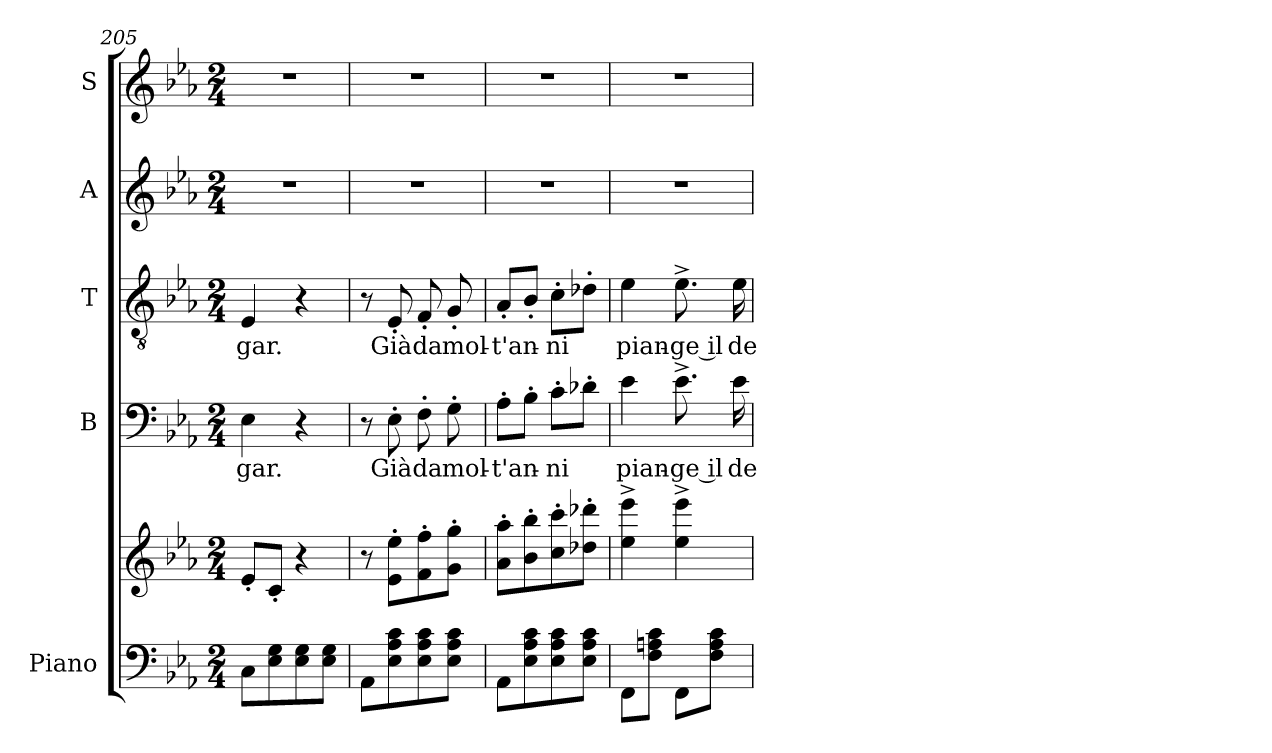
**kern	**kern	**kern	**text	**kern	**text	**kern	**kern
*part5	*part5	*part4	*part4	*part3	*part3	*part2	*part1
*staff6	*staff5	*staff4	*staff4	*staff3	*staff3	*staff2	*staff1
*I"Piano	*	*I"B	*	*I"T	*	*I"A	*I"S
*I'Pno	*	*I'B	*	*I'T	*	*I'A	*I'S
*clefF4	*clefG2	*clefF4	*	*clefGv2	*	*clefG2	*clefG2
*k[b-e-a-]	*k[b-e-a-]	*k[b-e-a-]	*	*k[b-e-a-]	*	*k[b-e-a-]	*k[b-e-a-]
*M2/4	*M2/4	*M2/4	*	*M2/4	*	*M2/4	*M2/4
=205	=205	=205	=205	=205	=205	=205	=205
!	!	!	!LO:LY:b	!	!LO:LY:b	!	!
8C\L	8e-'/L	4E-\	-gar.	4E-/	-gar.	2r	2r
8E-\ 8G\	8c'/J	.	.	.	.	.	.
8E-\ 8G\	4r	4r	.	4r	.	.	.
8E-\ 8G\J	.	.	.	.	.	.	.
!!LO:LB:g=z
=206	=206	=206	=206	=206	=206	=206	=206
8AA-\L	8r	8r	.	8r	.	2r	2r
!	!	!	!LO:LY:b	!	!LO:LY:b	!	!
8E-\ 8A-\ 8c\	8e-\' 8ee-\'L	8E-'\	Già	8E-'/	Già	.	.
!	!	!	!LO:LY:b	!	!LO:LY:b	!	!
8E-\ 8A-\ 8c\	8f\' 8ff\'	8F'\	da	8F'/	da	.	.
!	!	!	!LO:LY:b	!	!LO:LY:b	!	!
8E-\ 8A-\ 8c\J	8g\' 8gg\'J	8G'\	mol-	8G'/	mol-	.	.
=207	=207	=207	=207	=207	=207	=207	=207
!	!	!	!LO:LY:b	!	!LO:LY:b	!	!
8AA-\L	8a-\' 8aa-\'L	8A-'\L	-t'an-	8A-'/L	-t'an-	2r	2r
8E-\ 8A-\ 8c\	8b-\' 8bb-\'	8B-'\J	.	8B-'/J	.	.	.
!	!	!	!LO:LY:b	!	!LO:LY:b	!	!
8E-\ 8A-\ 8c\	8cc\' 8ccc\'	8c'\L	-ni	8c'\L	-ni	.	.
8E-\ 8A-\ 8c\J	8dd-X\' 8ddd-X\'J	8d-X'\J	.	8d-X'\J	.	.	.
=208	=208	=208	=208	=208	=208	=208	=208
!	!	!	!LO:LY:b	!	!LO:LY:b	!	!
8FF\L	4ee-\^ 4eee-\^	4e-\	pian-	4e-\	pian-	2r	2r
8F\ 8An\ 8c\J	.	.	.	.	.	.	.
!	!	!	!LO:LY:b	!	!LO:LY:b	!	!
8FF\L	4ee-\^ 4eee-\^	8.e-^\	-ge il	8.e-^\	-ge il	.	.
8F\ 8A\ 8c\J	.	.	.	.	.	.	.
!	!	!	!LO:LY:b	!	!LO:LY:b	!	!
.	.	16e-\	de-	16e-\	de-	.	.
=	=	=	=	=	=	=	=
*-	*-	*-	*-	*-	*-	*-	*-
